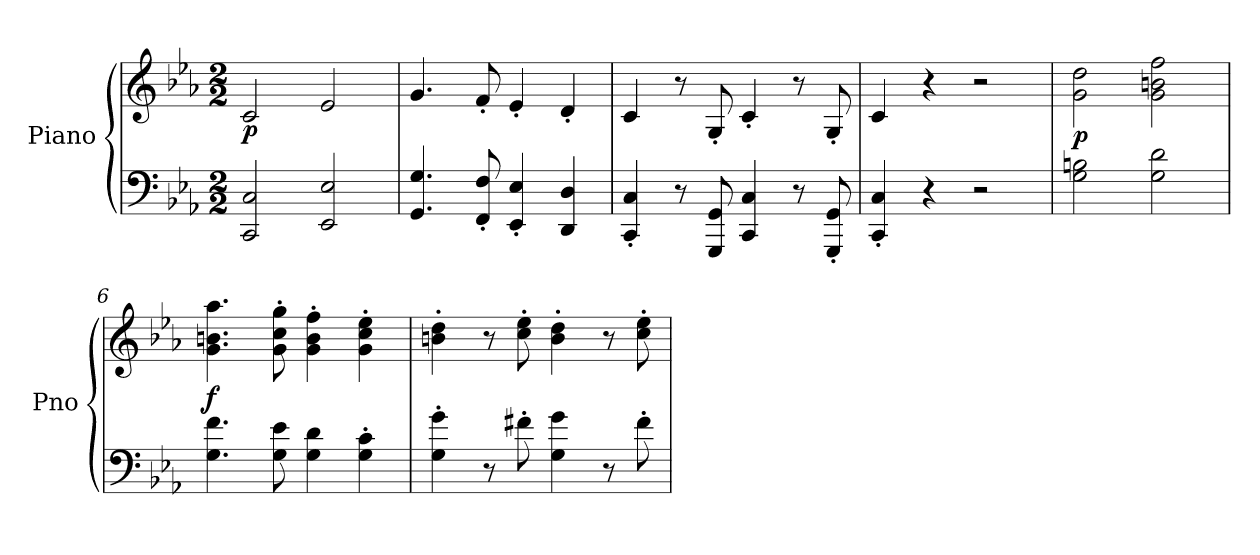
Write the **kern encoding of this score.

**kern	**kern	**dynam
*part1	*part1	*part1
*staff2	*staff1	*staff1/2
*I"Piano	*	*
*I'Pno	*	*
*clefF4	*clefG2	*
*k[b-e-a-]	*k[b-e-a-]	*
*M2/2	*M2/2	*
*MM120	*MM120	*
=1	=1	=1
!	!	!LO:DY:b
2CC/ 2C/	2c/	p
2EE-/ 2E-/	2e-/	.
=2	=2	=2
4.GG/ 4.G/	4.g/	.
8FF/' 8F/'	8f'/	.
4EE-/' 4E-/'	4e-'/	.
4DD/ 4D/	4d'/	.
=3	=3	=3
4CC/' 4C/'	4c/	.
8r	8r	.
8GGG/ 8GG/	8G'/	.
4CC/ 4C/	4c'/	.
8r	8r	.
8GGG/' 8GG/'	8G'/	.
=4	=4	=4
4CC/' 4C/'	4c/	.
4r	4r	.
2r	2r	.
=5	=5	=5
!	!	!LO:DY:b
2G\ 2Bn\	2g\ 2dd\	p
2G\ 2d\	2g\ 2bn\ 2ff\	.
=6	=6	=6
!	!	!LO:DY:b
4.G\ 4.f\	4.g\ 4.bn\ 4.aa-\	f
8G\ 8e-\	8g\' 8cc\' 8gg\'	.
4G\ 4d\	4g\' 4b\' 4ff\'	.
4G\' 4c\'	4g\' 4cc\' 4ee-\'	.
=7	=7	=7
4G\' 4g\'	4bn\' 4dd\'	.
8r	8r	.
8f#X'\	8cc\' 8ee-\'	.
4G\ 4g\	4b\' 4dd\'	.
8r	8r	.
8f#'\	8cc\' 8ee-\'	.
=	=	=
*-	*-	*-
